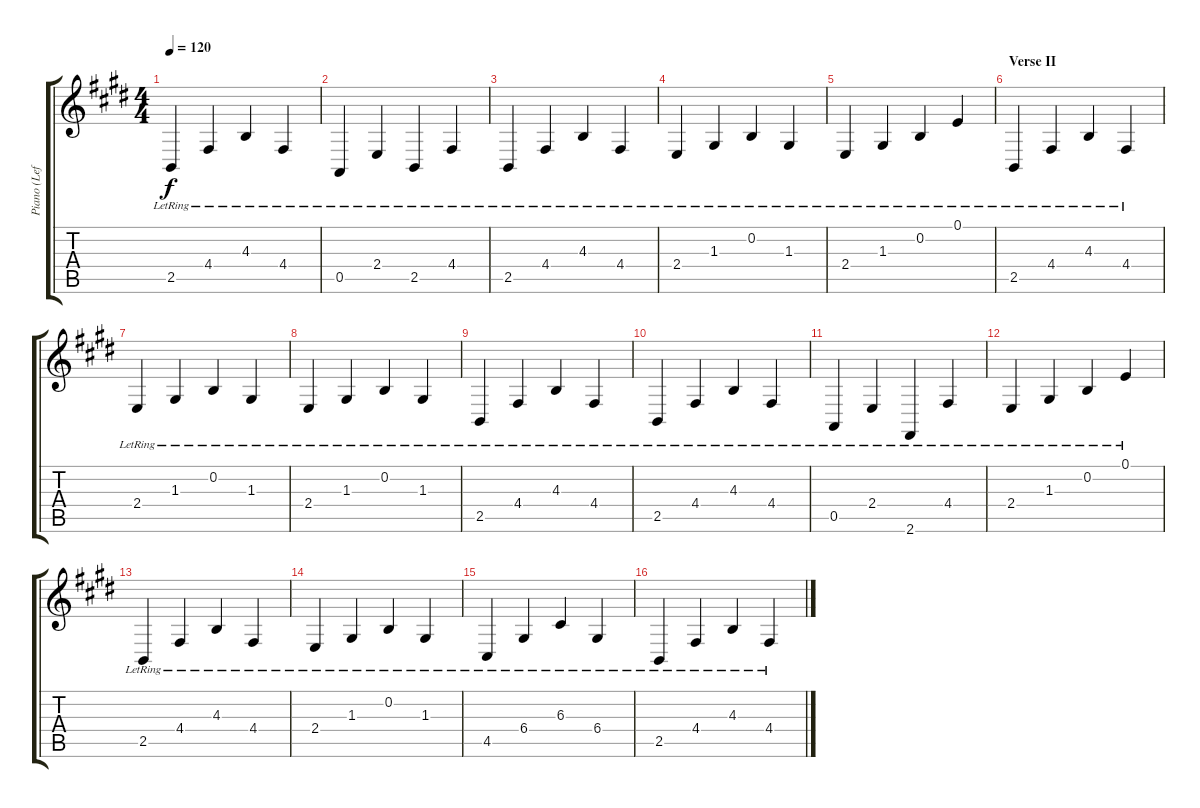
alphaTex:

\track ("Piano (Left Hand)" "Piano (Lef") {instrument electricgrandpiano}
\staff {score tabs}
\tuning (E4 B3 G3 D3 A2 E2) {hide}
\ts (4 4)
\tempo 120
\clef g2
\ks e
2.5{lr}.4{dy f} 4.4{lr}.4 4.3{lr}.4 4.4{lr}.4 |
0.5{lr}.4 2.4{lr}.4 2.5{lr}.4 4.4{lr}.4 |
2.5{lr}.4 4.4{lr}.4 4.3{lr}.4 4.4{lr}.4 |
2.4{lr}.4 1.3{lr}.4 0.2{lr}.4 1.3{lr}.4 |
2.4{lr}.4 1.3{lr}.4 0.2{lr}.4 0.1{lr}.4 |
\section ("" "Verse II")
2.5{lr}.4 4.4{lr}.4 4.3{lr}.4 4.4{lr}.4 |
2.4{lr}.4 1.3{lr}.4 0.2{lr}.4 1.3{lr}.4 |
2.4{lr}.4 1.3{lr}.4 0.2{lr}.4 1.3{lr}.4 |
2.5{lr}.4 4.4{lr}.4 4.3{lr}.4 4.4{lr}.4 |
2.5{lr}.4 4.4{lr}.4 4.3{lr}.4 4.4{lr}.4 |
0.5{lr}.4 2.4{lr}.4 2.6{lr}.4 4.4{lr}.4 |
2.4{lr}.4 1.3{lr}.4 0.2{lr}.4 0.1{lr}.4 |
2.5{lr}.4 4.4{lr}.4 4.3{lr}.4 4.4{lr}.4 |
2.4{lr}.4 1.3{lr}.4 0.2{lr}.4 1.3{lr}.4 |
4.5{lr}.4 6.4{lr}.4 6.3{lr}.4 6.4{lr}.4 |
2.5{lr}.4 4.4{lr}.4 4.3{lr}.4 4.4{lr}.4
